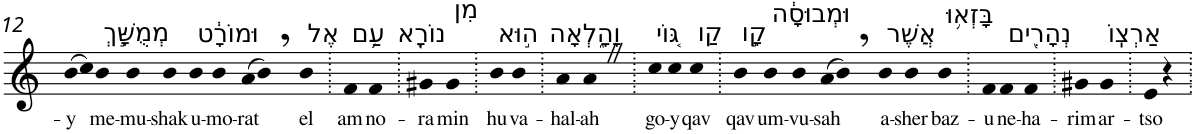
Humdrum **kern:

**kern	**text
*part1	*part1
*staff1	*staff1
*I"Piano	*
*I'Pno	*
!!LO:PB:g=z
*clefG2	*
*k[]	*
=12	=12
!	!LO:LY:b
(8b	-y
8cc)	.
!LO:TX:a:t=מְמֻשָּׁ֣ךְ	!
!	!LO:LY:b
4b	me-
!	!LO:LY:b
4b	-mu-
!	!LO:LY:b
4b	-shak
!LO:TX:a:t=וּמוֹרָ֔ט	!
!	!LO:LY:b
4b	u-
!	!LO:LY:b
4b	-mo-
!	!LO:LY:b
(8a	-rat
8b,)	.
!LO:TX:a:t=אֶל	!
!	!LO:LY:b
4b	el
=13.	=13.
!LO:TX:a:t=עַ֥ם	!
!	!LO:LY:b
4f	am
!LO:TX:a:t=נוֹרָ֖א	!
!	!LO:LY:b
4f	no-
=14.	=14.
!	!LO:LY:b
4g#X	-ra
!LO:TX:a:t=מִן	!
!	!LO:LY:b
4g#	min
=15.	=15.
!LO:TX:a:t=ה֣וּא	!
!	!LO:LY:b
4b	hu
!LO:TX:a:t=וָהָ֑לְאָה	!
!	!LO:LY:b
4b	va-
=16.	=16.
!	!LO:LY:b
4a	-hal-
!	!LO:LY:b
4aZ	-ah
=17.	=17.
!LO:TX:a:t=גּ֚וֹי	!
!	!LO:LY:b
4cc	go-
!	!LO:LY:b
4cc	-y
!LO:TX:a:t=קַו	!
!	!LO:LY:b
4cc	qav
=18.	=18.
!LO:TX:a:t=קָ֣ו	!
!	!LO:LY:b
4b	qav
!LO:TX:a:t=וּמְבוּסָ֔ה	!
!	!LO:LY:b
4b	um-
!	!LO:LY:b
4b	-vu-
!	!LO:LY:b
(8a	-sah
8b,)	.
!LO:TX:a:t=אֲשֶׁר	!
!	!LO:LY:b
4b	a-
!	!LO:LY:b
4b	-sher
!LO:TX:a:t=בָּזְא֥וּ	!
!	!LO:LY:b
4b	baz-
=19.	=19.
!	!LO:LY:b
4f	-u
!LO:TX:a:t=נְהָרִ֖ים	!
!	!LO:LY:b
4f	ne-
!	!LO:LY:b
4f	-ha-
=20.	=20.
!	!LO:LY:b
4g#X	-rim
!LO:TX:a:t=אַרְצֽוֹ	!
!	!LO:LY:b
4g#	ar-
=21.	=21.
!	!LO:LY:b
4e	-tso
4r	.
=.	=.
*-	*-
